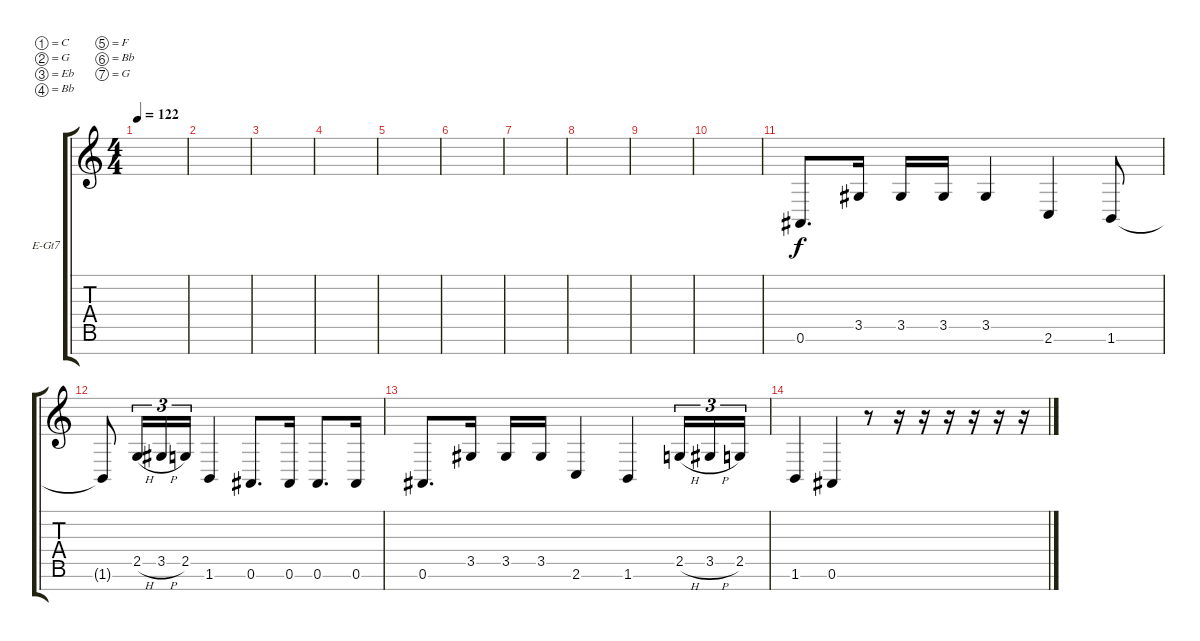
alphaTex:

\defaultSystemsLayout 4
\bracketExtendMode groupsimilarinstruments
\firstSystemTrackNameOrientation horizontal
\otherSystemsTrackNameOrientation horizontal
\track ("Electric Guitar" "E-Gt7") {instrument distortionguitar}
\staff {score tabs}
\tuning (C4 G3 Eb3 Bb2 F2 Bb1 G1)
\ts (4 4)
\tempo 122
\clef g2
\ks c
|
|
|
|
|
|
|
|
|
|
0.6.8{d} 3.5.16 3.5.16 3.5.16 3.5.4 2.6.4 1.6.8 |
1.6{t}.8 2.5{h}.16{tu (3 2)} 3.5{h}.16{tu (3 2)} 2.5.16{tu (3 2)} 1.6.4 0.6.8{d} 0.6.16 0.6.8{d} 0.6.16 |
0.6.8{d} 3.5.16 3.5.16 3.5.16 2.6.4 1.6.4 2.5{h}.16{tu (3 2)} 3.5{h}.16{tu (3 2)} 2.5.16{tu (3 2)} |
1.6.4 0.6.4 r.8 r.16 r.16 r.16 r.16 r.16 r.16
